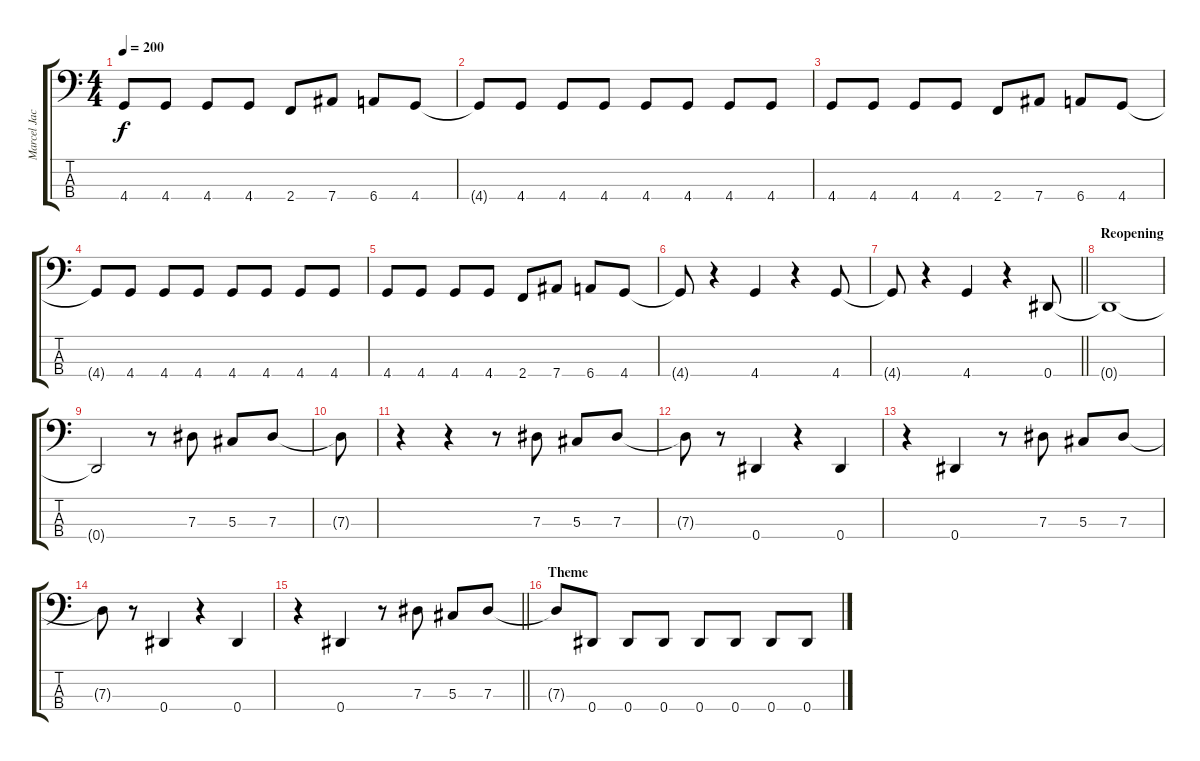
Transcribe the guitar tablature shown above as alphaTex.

\track ("Marcel Jacob" "Marcel Jac") {instrument electricbasspick}
\staff {score tabs}
\tuning (Gb2 Db2 Ab1 Eb1) {hide}
\ts (4 4)
\tempo 200
\clef f4
\ks c
4.4.8{dy f} 4.4.8 4.4.8 4.4.8 2.4.8 7.4.8 6.4.8 4.4.8 |
4.4{t}.8 4.4.8 4.4.8 4.4.8 4.4.8 4.4.8 4.4.8 4.4.8 |
4.4.8 4.4.8 4.4.8 4.4.8 2.4.8 7.4.8 6.4.8 4.4.8 |
4.4{t}.8 4.4.8 4.4.8 4.4.8 4.4.8 4.4.8 4.4.8 4.4.8 |
4.4.8 4.4.8 4.4.8 4.4.8 2.4.8 7.4.8 6.4.8 4.4.8 |
4.4{t}.8 r.4 4.4.4 r.4 4.4.8 |
\barLineRight lightlight
4.4{t}.8 r.4 4.4.4 r.4 0.4.8 |
\section ("" "Reopening")
0.4{t}.1 |
0.4{t}.2 r.8 7.3.8 5.3.8 7.3.8 |
7.3{t}.8 |
r.4 r.4 r.8 7.3.8 5.3.8 7.3.8 |
7.3{t}.8 r.8 0.4.4 r.4 0.4.4 |
r.4 0.4.4 r.8 7.3.8 5.3.8 7.3.8 |
7.3{t}.8 r.8 0.4.4 r.4 0.4.4 |
\barLineRight lightlight
r.4 0.4.4 r.8 7.3.8 5.3.8 7.3.8 |
\section ("" "Theme")
7.3{t}.8 0.4.8 0.4.8 0.4.8 0.4.8 0.4.8 0.4.8 0.4.8
